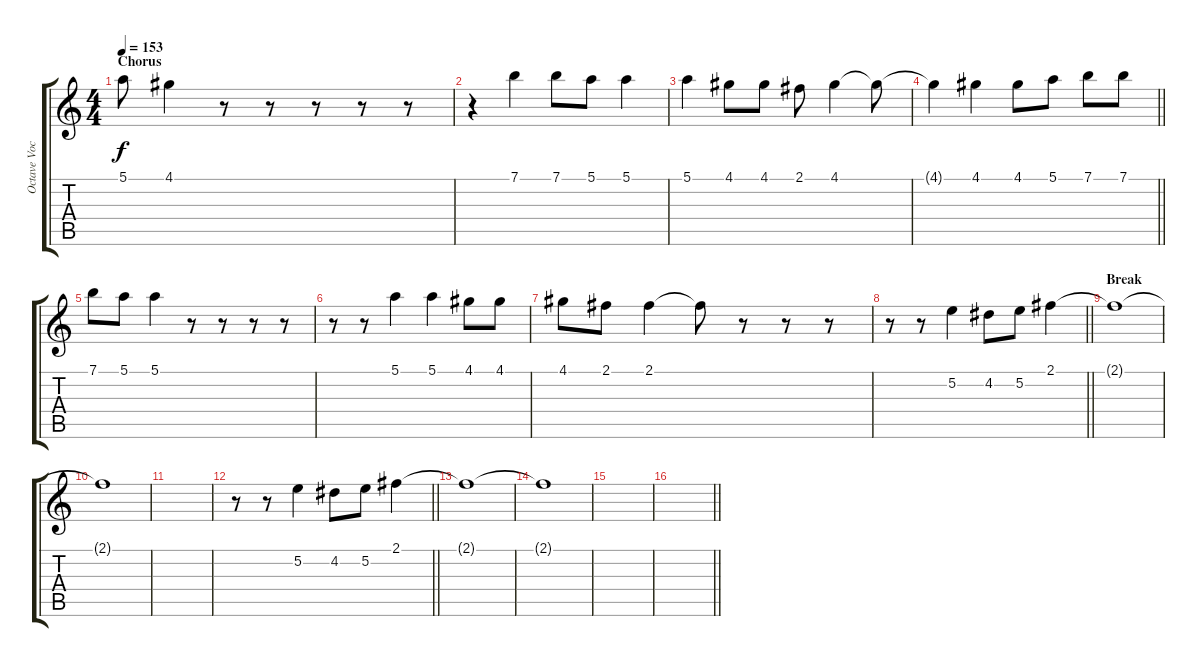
\track ("Octave Vocals" "Octave Voc") {instrument acousticguitarsteel}
\staff {score tabs}
\tuning (E4 B3 G3 D3 A2 E2) {hide}
\ts (4 4)
\section ("" "Chorus")
\tempo 153
\clef g2
\ks c
5.1.8{dy f} 4.1.4 r.8 r.8 r.8 r.8 r.8 |
r.4 7.1.4 7.1.8 5.1.8 5.1.4 |
5.1.4 4.1.8 4.1.8 2.1.8 4.1.4 4.1{t}.8 |
\barLineRight lightlight
4.1{t}.4 4.1.4 4.1.8 5.1.8 7.1.8 7.1.8 |
7.1.8 5.1.8 5.1.4 r.8 r.8 r.8 r.8 |
r.8 r.8 5.1.4 5.1.4 4.1.8 4.1.8 |
4.1.8 2.1.8 2.1.4 2.1{t}.8 r.8 r.8 r.8 |
\barLineRight lightlight
r.8 r.8 5.2.4 4.2.8 5.2.8 2.1.4 |
\section ("" "Break")
2.1{t}.1 |
2.1{t}.1 |
|
\barLineRight lightlight
r.8 r.8 5.2.4 4.2.8 5.2.8 2.1.4 |
2.1{t}.1 |
2.1{t}.1 |
|
\barLineRight lightlight
